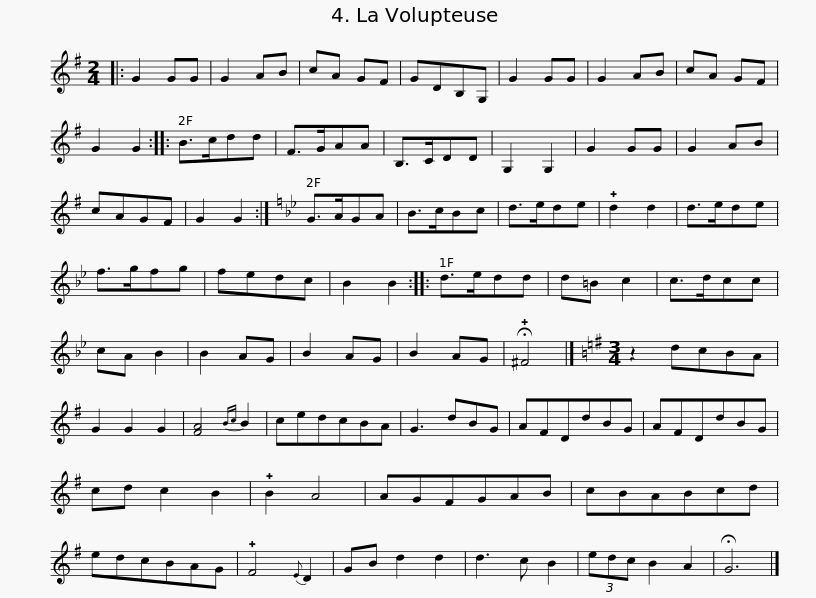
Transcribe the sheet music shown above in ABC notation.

X:1
L:1/8
M:2/4
I:linebreak $
K:G
V:1 treble
V:1
|: G2 GG | G2 AB | cA GF | GDB,G, | G2 GG | %5
 G2 AB | cA GF | G2 G2 :: B>cdd | F>GAA | %10
 B,>CDD |$ G,2 G,2 | G2 GG | G2 AB | cAGF | %15
 G2 G2 :|[K:Gmin] G>AGA | B>cBc | d>ede | !plus!d2 d2 | %20
 d>ede | f>gfg |$ fedc | B2 B2 :: d>edd | %25
 d=B c2 | c>dcc | cA B2 | B2 AG | B2 AG | %30
 B2 AG | !fermata!!plus!^F4 |][K:G][M:3/4] z2 dcBA |$ G2 G2 G2 | [FA]4{Bc} B2 | %35
 cedcBA | G3 dBG | AFDdBG | AFDdBG | cd c2 B2 | %40
 !plus!B2 A4 | AGFGAB |$ cBABcd | edcBAG | !plus!F4{E} D2 | %45
 GB d2 d2 | d3 c B2 | (3edc B2 A2 | !fermata!G6 |] %49
